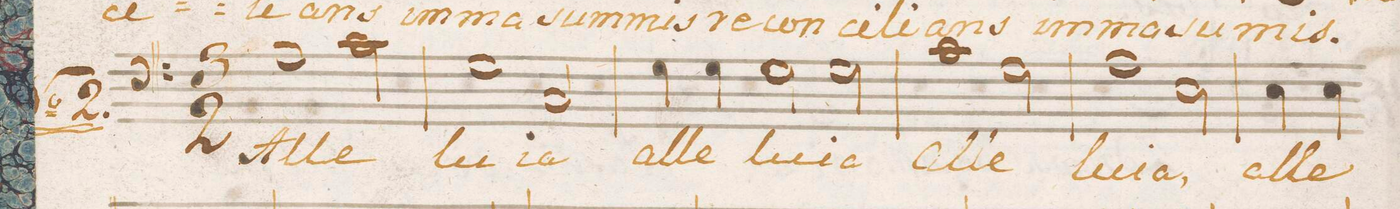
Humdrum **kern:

**kern	**text
*I"Basso.	*
*clefF4	*
*k[]	*
*M3/2	*
*2\right	*
1A	Al-
2c\	-le-
=2	=2
1G	-lu-
2C/	-ia
=3	=3
4G\	al-
4G\	-le-
2G\	-lu-
2G\	-ia
=4	=4
1c	al-
2G\	-le-
=5	=5
1A	-lu-
2E\	-ia,
=6	=6
4E\	al-
4E\	-le-
*-	*-
